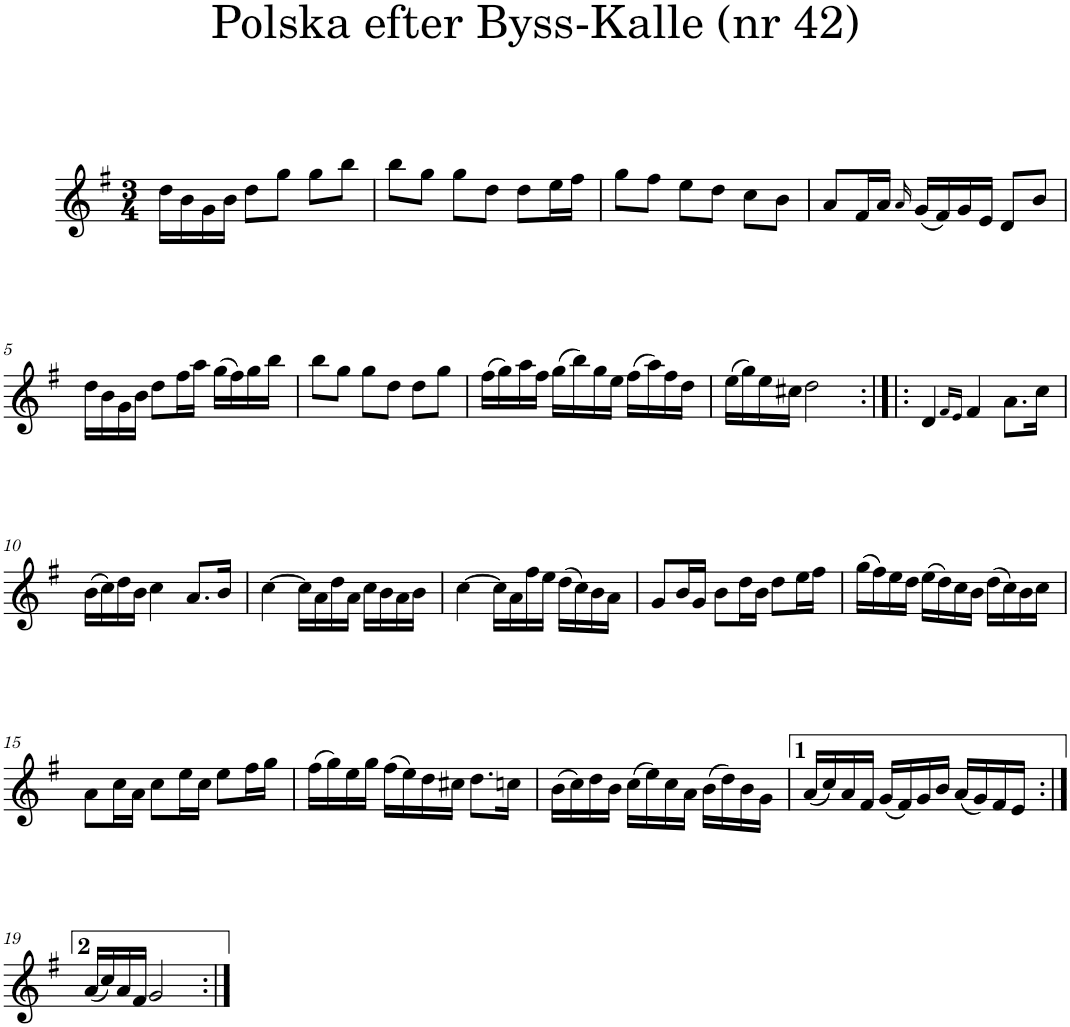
**kern
*part1
*staff1
*I"Piano
*I'Pno
*clefG2
*k[f#]
*G:
*M3/4
=1
16dd\LL
16b\
16g\
16b\JJ
8dd\L
8gg\J
8gg\L
8bb\J
=2
8bb\L
8gg\J
8gg\L
8dd\J
8dd\L
16ee\L
16ff#\JJ
=3
8gg\L
8ff#\J
8ee\L
8dd\J
8cc\L
8b\J
=4
8a/L
16f#/L
16a/JJ
16qa/
(16g/LL
16f#/)
16g/
16e/JJ
8d/L
8b/J
!!LO:LB:g=z
=5
16dd\LL
16b\
16g\
16b\JJ
8dd\L
16ff#\L
16aa\JJ
(16gg\LL
16ff#\)
16gg\
16bb\JJ
=6
8bb\L
8gg\J
8gg\L
8dd\J
8dd\L
8gg\J
=7
(16ff#\LL
16gg\)
16aa\
16ff#\JJ
(16gg\LL
16bb\)
16gg\
16ee\JJ
(16ff#\LL
16aa\)
16ff#\
16dd\JJ
=8
(16ee\LL
16gg\)
16ee\
16cc#X\JJ
2dd\
=9:|!|:
4d/
16qf#/LL
16qe/JJ
4f#/
8.a\L
16cc\Jk
!!LO:LB:g=z
=10
(16b\LL
16cc\)
16dd\
16b\JJ
4cc\
8.a/L
16b/Jk
=11
[4cc\
16cc\LL]
16a\
16dd\
16a\JJ
16cc\LL
16b\
16a\
16b\JJ
=12
[4cc\
16cc\LL]
16a\
16ff#\
16ee\JJ
(16dd\LL
16cc\)
16b\
16a\JJ
=13
8g/L
16b/L
16g/JJ
8b\L
16dd\L
16b\JJ
8dd\L
16ee\L
16ff#\JJ
=14
(16gg\LL
16ff#\)
16ee\
16dd\JJ
(16ee\LL
16dd\)
16cc\
16b\JJ
(16dd\LL
16cc\)
16b\
16cc\JJ
!!LO:LB:g=z
=15
8a\L
16cc\L
16a\JJ
8cc\L
16ee\L
16cc\JJ
8ee\L
16ff#\L
16gg\JJ
=16
(16ff#\LL
16gg\)
16ee\
16gg\JJ
(16ff#\LL
16ee\)
16dd\
16cc#X\JJ
8.dd\L
16ccn\Jk
=17
(16b\LL
16cc\)
16dd\
16b\JJ
(16cc\LL
16ee\)
16cc\
16a\JJ
(16b\LL
16dd\)
16b\
16g\JJ
=18
(16a/LL
16cc/)
16a/
16f#/JJ
(16g/LL
16f#/)
16g/
16b/JJ
(16a/LL
16g/)
16f#/
16e/JJ
!!LO:LB:g=z
=19:|!
(16a/LL
16cc/)
16a/
16f#/JJ
2g/
=:|!
*-
